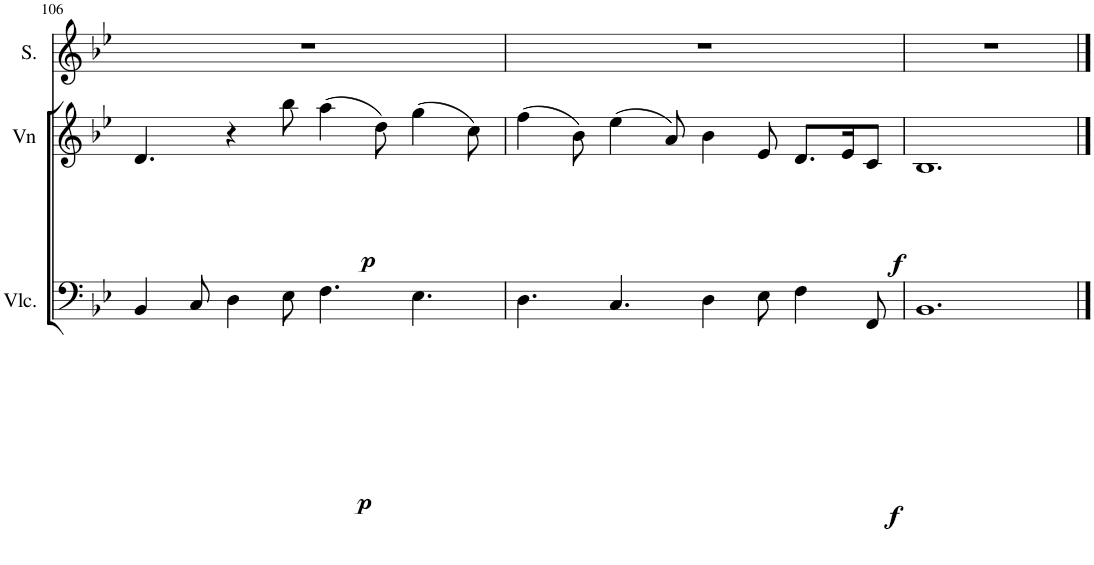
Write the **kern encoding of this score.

**kern	**dynam	**kern	**dynam	**kern
*part3	*part3	*part2	*part2	*part1
*staff3	*staff3	*staff2	*staff2	*staff1
*I"Cello	*	*I"Violins	*	*I"Soprano
*	*	*I'Vn	*	*I'S.
!!LO:PB:g=z
*clefF4	*	*clefG2	*	*clefG2
*k[b-e-]	*	*k[b-e-]	*	*k[b-e-]
*M12/8	*	*M12/8	*	*M12/8
=106	=106	=106	=106	=106
4BB-/	.	4.d/	.	1.r
8C/	.	.	.	.
4D\	.	4r	.	.
!	!LO:DY:b	!	!LO:DY:b	!
8E-\	p	8bb-\	p	.
4.F\	.	(4aa\	.	.
.	.	8dd\)	.	.
4.E-\	.	(4gg\	.	.
.	.	8cc\)	.	.
=107	=107	=107	=107	=107
4.D\	.	(4ff\	.	1.r
.	.	8b-\)	.	.
4.C/	.	(4ee-\	.	.
.	.	8a/)	.	.
4D\	.	4b-\	.	.
!	!LO:DY:b	!	!LO:DY:b	!
8E-\	f	8e-/	f	.
4F\	.	8.d/L	.	.
.	.	16e-/K	.	.
8FF/	.	8c/J	.	.
=108	=108	=108	=108	=108
1.BB-	.	1.B-	.	1.r
==	==	==	==	==
*-	*-	*-	*-	*-
